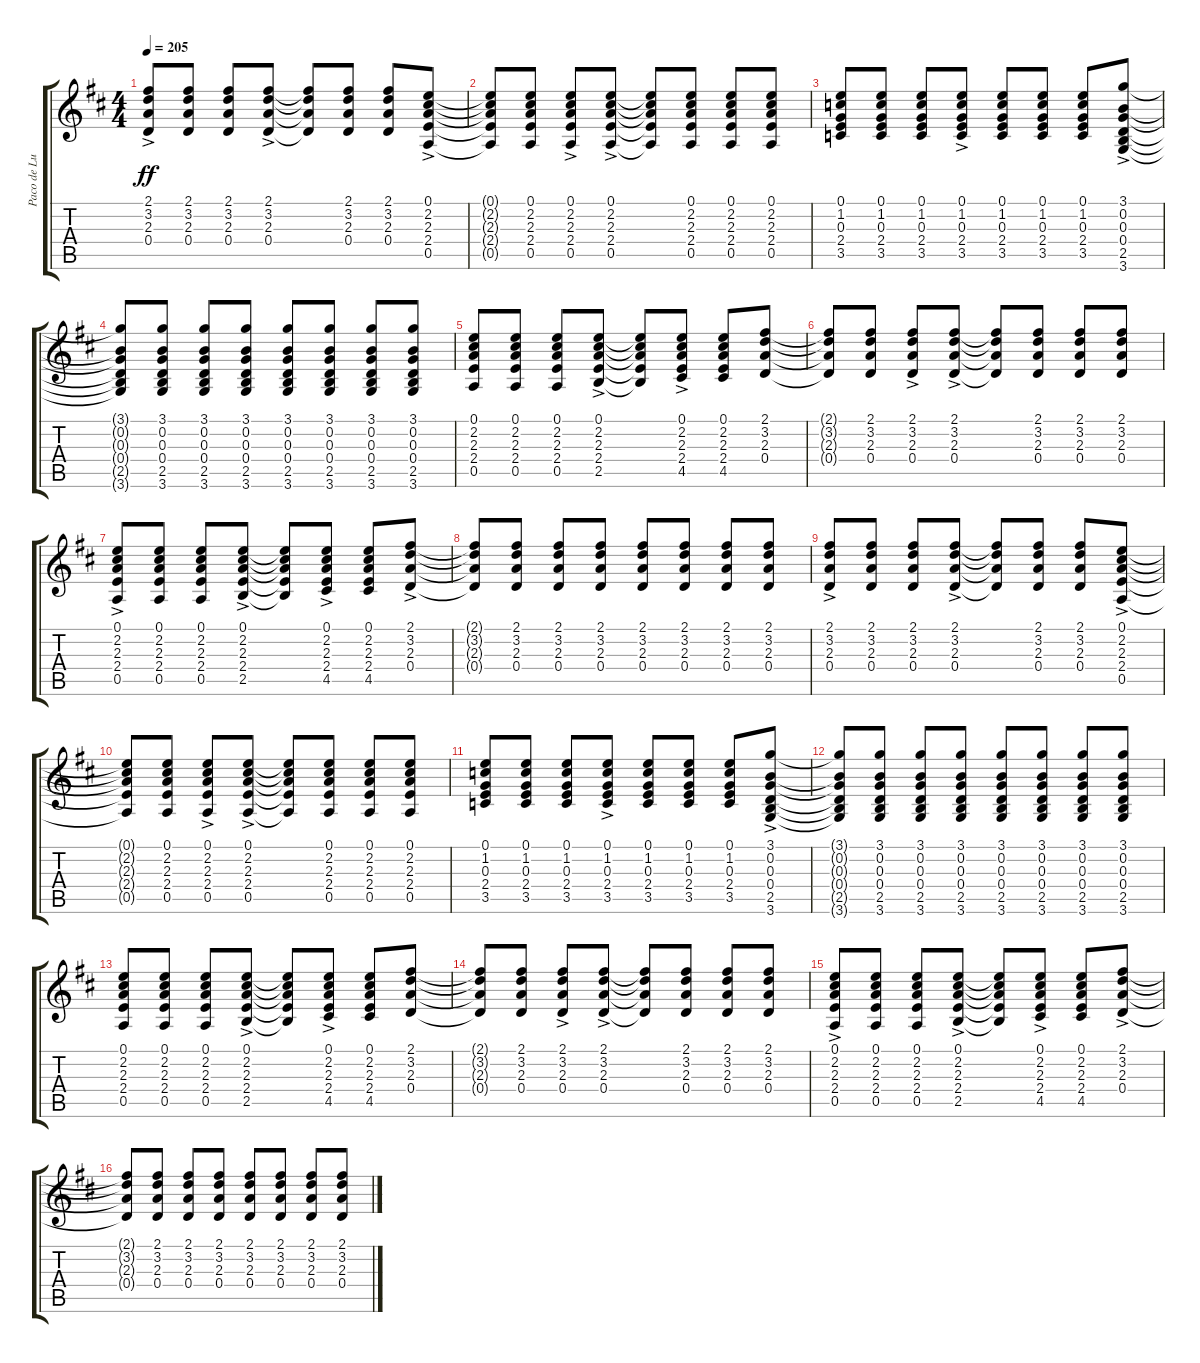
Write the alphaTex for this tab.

\track ("Paco de Lucía" "Paco de Lu") {instrument acousticguitarnylon}
\staff {score tabs}
\tuning (E4 B3 G3 D3 A2 E2) {hide}
\ts (4 4)
\tempo 205
\clef g2
\ks d
(2.1{ac} 3.2{ac} 2.3{ac} 0.4{ac}).8{dy ff} (2.1 3.2 2.3 0.4).8 (2.1 3.2 2.3 0.4).8 (2.1{ac} 3.2{ac} 2.3{ac} 0.4{ac}).8 (2.1{t} 3.2{t} 2.3{t} 0.4{t}).8 (2.1 3.2 2.3 0.4).8 (2.1 3.2 2.3 0.4).8 (0.1{ac} 2.2{ac} 2.3{ac} 2.4{ac} 0.5{ac}).8 |
(0.1{t} 2.2{t} 2.3{t} 2.4{t} 0.5{t}).8 (0.1 2.2 2.3 2.4 0.5).8 (0.1{ac} 2.2{ac} 2.3{ac} 2.4{ac} 0.5{ac}).8 (0.1{ac} 2.2{ac} 2.3{ac} 2.4{ac} 0.5{ac}).8 (0.1{t} 2.2{t} 2.3{t} 2.4{t} 0.5{t}).8 (0.1 2.2 2.3 2.4 0.5).8 (0.1 2.2 2.3 2.4 0.5).8 (0.1 2.2 2.3 2.4 0.5).8 |
(0.1 1.2 0.3 2.4 3.5).8 (0.1 1.2 0.3 2.4 3.5).8 (0.1 1.2 0.3 2.4 3.5).8 (0.1{ac} 1.2{ac} 0.3{ac} 2.4{ac} 3.5{ac}).8 (0.1 1.2 0.3 2.4 3.5).8 (0.1 1.2 0.3 2.4 3.5).8 (0.1 1.2 0.3 2.4 3.5).8 (3.1{ac} 0.2{ac} 0.3{ac} 0.4{ac} 2.5{ac} 3.6{ac}).8 |
(3.1{t} 0.2{t} 0.3{t} 0.4{t} 2.5{t} 3.6{t}).8 (3.1 0.2 0.3 0.4 2.5 3.6).8 (3.1 0.2 0.3 0.4 2.5 3.6).8 (3.1 0.2 0.3 0.4 2.5 3.6).8 (3.1 0.2 0.3 0.4 2.5 3.6).8 (3.1 0.2 0.3 0.4 2.5 3.6).8 (3.1 0.2 0.3 0.4 2.5 3.6).8 (3.1 0.2 0.3 0.4 2.5 3.6).8 |
(0.1 2.2 2.3 2.4 0.5).8 (0.1 2.2 2.3 2.4 0.5).8 (0.1 2.2 2.3 2.4 0.5).8 (0.1{ac} 2.2{ac} 2.3{ac} 2.4{ac} 2.5{ac}).8 (0.1{t} 2.2{t} 2.3{t} 2.4{t} 2.5{t}).8 (0.1{ac} 2.2{ac} 2.3{ac} 2.4{ac} 4.5{ac}).8 (0.1 2.2 2.3 2.4 4.5).8 (2.1 3.2 2.3 0.4).8 |
(2.1{t} 3.2{t} 2.3{t} 0.4{t}).8 (2.1 3.2 2.3 0.4).8 (2.1{ac} 3.2{ac} 2.3{ac} 0.4{ac}).8 (2.1{ac} 3.2{ac} 2.3{ac} 0.4{ac}).8 (2.1{t} 3.2{t} 2.3{t} 0.4{t}).8 (2.1 3.2 2.3 0.4).8 (2.1 3.2 2.3 0.4).8 (2.1 3.2 2.3 0.4).8 |
(0.1{ac} 2.2{ac} 2.3{ac} 2.4{ac} 0.5{ac}).8 (0.1 2.2 2.3 2.4 0.5).8 (0.1 2.2 2.3 2.4 0.5).8 (0.1{ac} 2.2{ac} 2.3{ac} 2.4{ac} 2.5{ac}).8 (0.1{t} 2.2{t} 2.3{t} 2.4{t} 2.5{t}).8 (0.1{ac} 2.2{ac} 2.3{ac} 2.4{ac} 4.5{ac}).8 (0.1 2.2 2.3 2.4 4.5).8 (2.1{ac} 3.2{ac} 2.3{ac} 0.4{ac}).8 |
(2.1{t} 3.2{t} 2.3{t} 0.4{t}).8 (2.1 3.2 2.3 0.4).8 (2.1 3.2 2.3 0.4).8 (2.1 3.2 2.3 0.4).8 (2.1 3.2 2.3 0.4).8 (2.1 3.2 2.3 0.4).8 (2.1 3.2 2.3 0.4).8 (2.1 3.2 2.3 0.4).8 |
(2.1{ac} 3.2{ac} 2.3{ac} 0.4{ac}).8 (2.1 3.2 2.3 0.4).8 (2.1 3.2 2.3 0.4).8 (2.1{ac} 3.2{ac} 2.3{ac} 0.4{ac}).8 (2.1{t} 3.2{t} 2.3{t} 0.4{t}).8 (2.1 3.2 2.3 0.4).8 (2.1 3.2 2.3 0.4).8 (0.1{ac} 2.2{ac} 2.3{ac} 2.4{ac} 0.5{ac}).8 |
(0.1{t} 2.2{t} 2.3{t} 2.4{t} 0.5{t}).8 (0.1 2.2 2.3 2.4 0.5).8 (0.1{ac} 2.2{ac} 2.3{ac} 2.4{ac} 0.5{ac}).8 (0.1{ac} 2.2{ac} 2.3{ac} 2.4{ac} 0.5{ac}).8 (0.1{t} 2.2{t} 2.3{t} 2.4{t} 0.5{t}).8 (0.1 2.2 2.3 2.4 0.5).8 (0.1 2.2 2.3 2.4 0.5).8 (0.1 2.2 2.3 2.4 0.5).8 |
(0.1 1.2 0.3 2.4 3.5).8 (0.1 1.2 0.3 2.4 3.5).8 (0.1 1.2 0.3 2.4 3.5).8 (0.1{ac} 1.2{ac} 0.3{ac} 2.4{ac} 3.5{ac}).8 (0.1 1.2 0.3 2.4 3.5).8 (0.1 1.2 0.3 2.4 3.5).8 (0.1 1.2 0.3 2.4 3.5).8 (3.1{ac} 0.2{ac} 0.3{ac} 0.4{ac} 2.5{ac} 3.6{ac}).8 |
(3.1{t} 0.2{t} 0.3{t} 0.4{t} 2.5{t} 3.6{t}).8 (3.1 0.2 0.3 0.4 2.5 3.6).8 (3.1 0.2 0.3 0.4 2.5 3.6).8 (3.1 0.2 0.3 0.4 2.5 3.6).8 (3.1 0.2 0.3 0.4 2.5 3.6).8 (3.1 0.2 0.3 0.4 2.5 3.6).8 (3.1 0.2 0.3 0.4 2.5 3.6).8 (3.1 0.2 0.3 0.4 2.5 3.6).8 |
(0.1 2.2 2.3 2.4 0.5).8 (0.1 2.2 2.3 2.4 0.5).8 (0.1 2.2 2.3 2.4 0.5).8 (0.1{ac} 2.2{ac} 2.3{ac} 2.4{ac} 2.5{ac}).8 (0.1{t} 2.2{t} 2.3{t} 2.4{t} 2.5{t}).8 (0.1{ac} 2.2{ac} 2.3{ac} 2.4{ac} 4.5{ac}).8 (0.1 2.2 2.3 2.4 4.5).8 (2.1 3.2 2.3 0.4).8 |
(2.1{t} 3.2{t} 2.3{t} 0.4{t}).8 (2.1 3.2 2.3 0.4).8 (2.1{ac} 3.2{ac} 2.3{ac} 0.4{ac}).8 (2.1{ac} 3.2{ac} 2.3{ac} 0.4{ac}).8 (2.1{t} 3.2{t} 2.3{t} 0.4{t}).8 (2.1 3.2 2.3 0.4).8 (2.1 3.2 2.3 0.4).8 (2.1 3.2 2.3 0.4).8 |
(0.1{ac} 2.2{ac} 2.3{ac} 2.4{ac} 0.5{ac}).8 (0.1 2.2 2.3 2.4 0.5).8 (0.1 2.2 2.3 2.4 0.5).8 (0.1{ac} 2.2{ac} 2.3{ac} 2.4{ac} 2.5{ac}).8 (0.1{t} 2.2{t} 2.3{t} 2.4{t} 2.5{t}).8 (0.1{ac} 2.2{ac} 2.3{ac} 2.4{ac} 4.5{ac}).8 (0.1 2.2 2.3 2.4 4.5).8 (2.1{ac} 3.2{ac} 2.3{ac} 0.4{ac}).8 |
(2.1{t} 3.2{t} 2.3{t} 0.4{t}).8 (2.1 3.2 2.3 0.4).8 (2.1 3.2 2.3 0.4).8 (2.1 3.2 2.3 0.4).8 (2.1 3.2 2.3 0.4).8 (2.1 3.2 2.3 0.4).8 (2.1 3.2 2.3 0.4).8 (2.1 3.2 2.3 0.4).8
